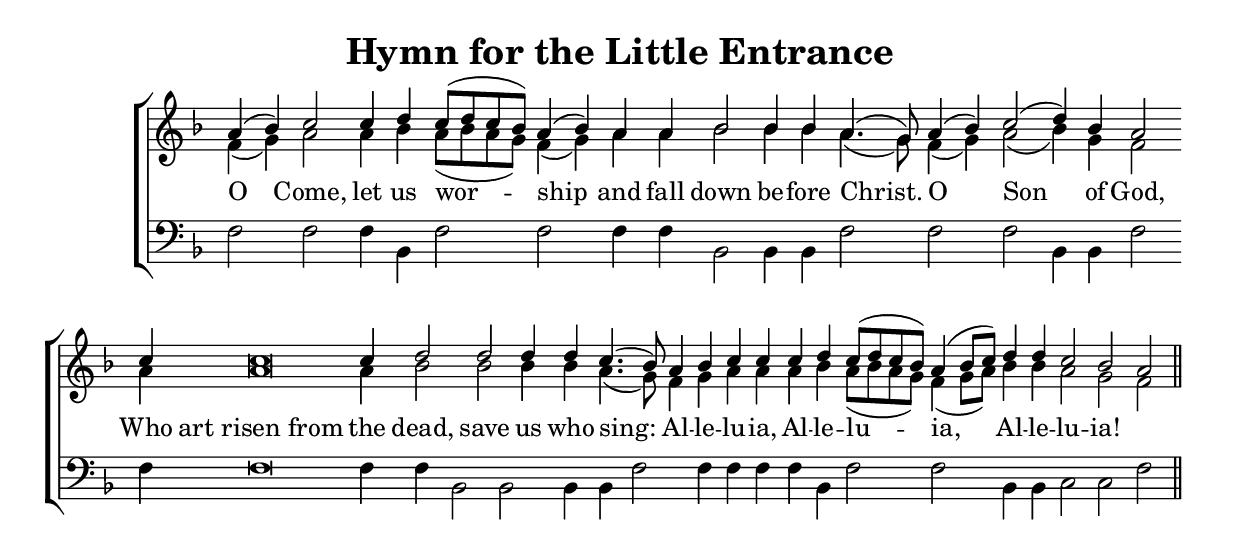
  \include "global_include.ly"
  
  \header {
    title = "Hymn for the Little Entrance"
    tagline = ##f
  }
  
  sopranoVoice = \relative c'' {
    a4( bf) c2 c4 d c8[( d c bf]) a4( bf)
    a4 a bf2 bf4 bf a4.( g8) \bar ""
    a4( bf) c2( d4) bf a2 \bar ""
    c4 c\breve c4 d2 \bar ""
    d2 d4 d c4.( bf8) \bar ""
    a4 bf c c c d c8[( d c bf]) a4( bf8[ c]) \bar ""
    d4 d c2 bf a \bar "||"
  }
  
  altoVoice = \relative c' {
    f4( g) a2 a4 bf a8[( bf a g]) f4( g) \bar ""
    a4 a bf2 bf4 bf a4.( g8) \bar ""
    f4( g) a2( bf4) g f2 \bar ""
    a4 a\breve a4 bf2 \bar ""
    bf2 bf4 bf a4.( g8) \bar ""
    f4 g a a a bf a8[( bf a g]) f4( g8[ a]) \bar ""
    bf4 bf a2 g f \bar "||"
  }
  
  tenorVoice = \relative c' {
  }
  
  bassVoice = \relative c {
    f2 f f4 bf, f'2 f f4 f bf,2 bf4 bf f'2
    f2 f bf,4 bf f'2 f4 f\breve f4 f bf,2 bf2 bf4 bf f'2
    f4 f f f bf, f'2 f bf,4 bf c2 c f
  }
  
  words = \lyricmode {
  O__ Come, let us wor -- ship
  and fall down be -- fore Christ.
  O__ Son of God,
  Who "art risen from" the dead,
  save us who sing:
  Al -- le -- lu -- ia,
  Al -- le -- lu -- ia,
  Al -- le -- lu -- ia!
  }
  
  \include "global_score.ly"
  
